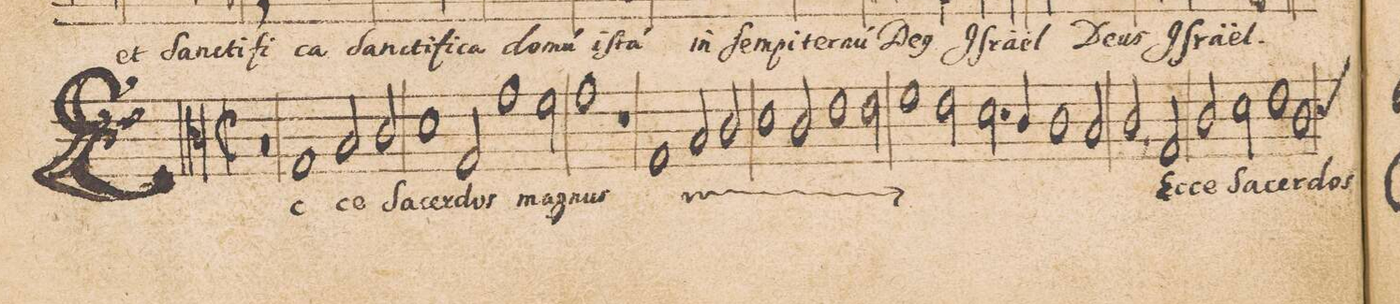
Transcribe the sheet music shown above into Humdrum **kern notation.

**kern	**text
*I"ALTVS.	*
*clefC3	*
*k[]	*
*met(C|)	*
*M2/1	*
0r	.
=2-	=2-
1G	Ec-
2B/	-ce
2c/	Sa-
=3-	=3-
1d	-cer-
2G/	-dos
1g\	ma-
=4-	=4-
*2\right	*
2f\	.
1g	-gnus
=5-	=5-
1r	.
*	*ij
1G	Ec-
=6-	=6-
2B/	-ce
2c/	Sa-
1d	-cer-
=7-	=7-
2c/	.
1e	.
2e\	-dos
=8-	=8-
1f	ma-
2e\	.
2.d\	.
=9-	=9-
4c/	.
1c	.
2B/	.
=10-	=10-
2c,</	-gnus
*	*Xij
2G/	Ec-
2c/	-ce
2d\	Sa-
=11-	=11-
1e	-cer-
1c	-dos
*custos:d	*
=12-	=12-
*-	*-
